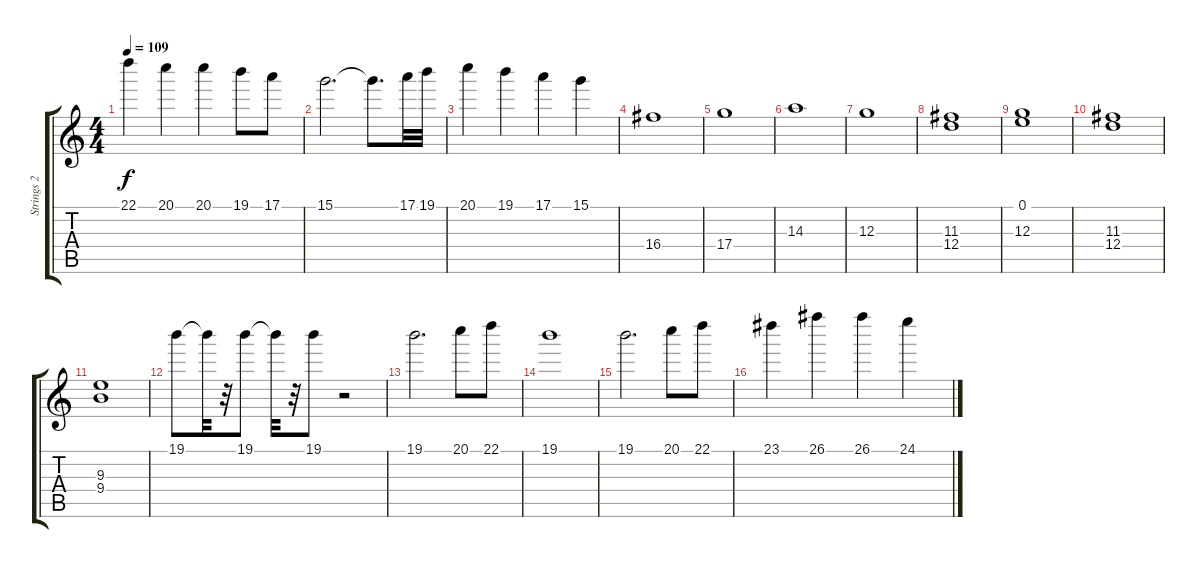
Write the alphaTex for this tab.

\track ("Strings 2" "Strings 2") {instrument acousticguitarnylon}
\staff {score tabs}
\tuning (E4 B3 G3 D3 A2 E2) {hide}
\ts (4 4)
\tempo 109
\clef g2
\ks c
22.1.4{dy f} 20.1.4 20.1.4 19.1.8 17.1.8 |
15.1.2{d} 15.1{t}.8{d} 17.1.32 19.1.32 |
20.1.4 19.1.4 17.1.4 15.1.4 |
16.4.1 |
17.4.1 |
14.3.1 |
12.3.1 |
(11.3 12.4).1 |
(0.1 12.3).1 |
(11.3 12.4).1 |
(9.3 9.4).1 |
19.1.8 19.1{t}.32 r.32 19.1.8 19.1{t}.32 r.32 19.1.8 r.2 |
19.1.2{d} 20.1.8 22.1.8 |
19.1.1 |
19.1.2{d} 20.1.8 22.1.8 |
23.1.4 26.1.4 26.1.4 24.1.4
